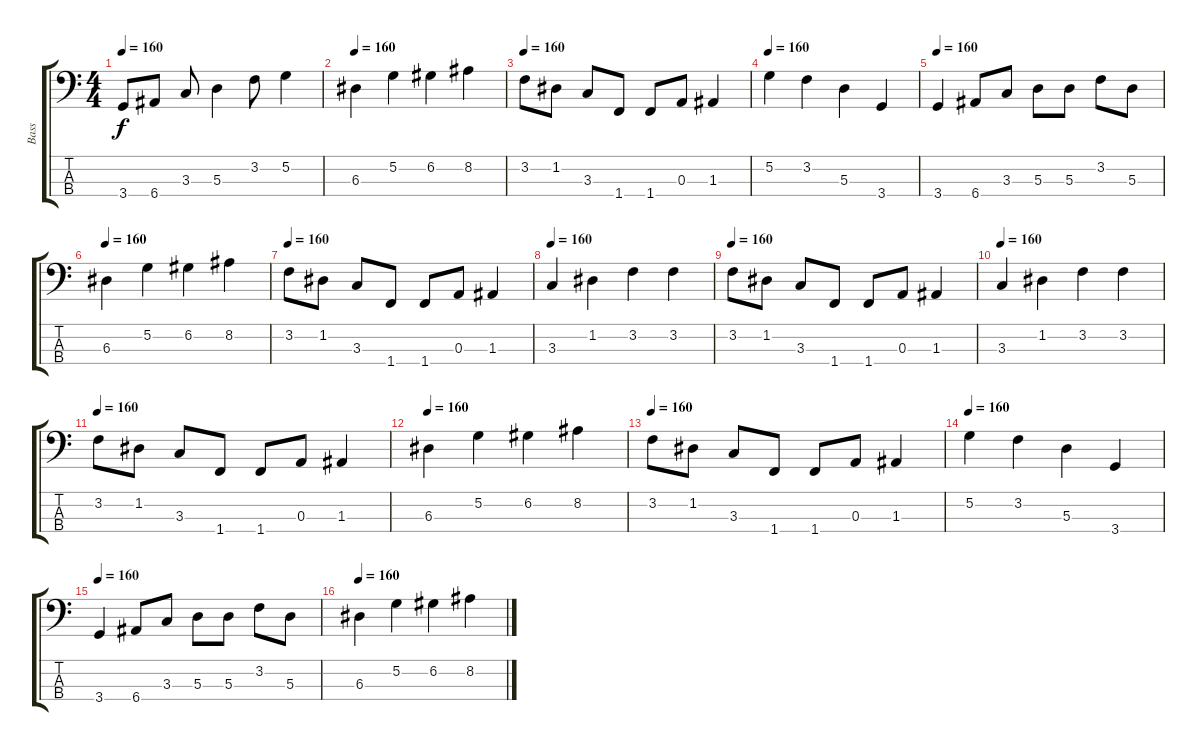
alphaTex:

\track ("Bass" "Bass") {instrument fretlessbass}
\staff {score tabs}
\tuning (G2 D2 A1 E1) {hide}
\ts (4 4)
\tempo 160
\clef f4
\ks c
3.4.8{dy f} 6.4.8 3.3.8 5.3.4 3.2.8 5.2.4 |
\tempo 160
6.3.4 5.2.4 6.2.4 8.2.4 |
\tempo 160
3.2.8 1.2.8 3.3.8 1.4.8 1.4.8 0.3.8 1.3.4 |
\tempo 160
5.2.4 3.2.4 5.3.4 3.4.4 |
\tempo 160
3.4.4 6.4.8 3.3.8 5.3.8 5.3.8 3.2.8 5.3.8 |
\tempo 160
6.3.4 5.2.4 6.2.4 8.2.4 |
\tempo 160
3.2.8 1.2.8 3.3.8 1.4.8 1.4.8 0.3.8 1.3.4 |
\tempo 160
3.3.4 1.2.4 3.2.4 3.2.4 |
\tempo 160
3.2.8 1.2.8 3.3.8 1.4.8 1.4.8 0.3.8 1.3.4 |
\tempo 160
3.3.4 1.2.4 3.2.4 3.2.4 |
\tempo 160
3.2.8 1.2.8 3.3.8 1.4.8 1.4.8 0.3.8 1.3.4 |
\tempo 160
6.3.4 5.2.4 6.2.4 8.2.4 |
\tempo 160
3.2.8 1.2.8 3.3.8 1.4.8 1.4.8 0.3.8 1.3.4 |
\tempo 160
5.2.4 3.2.4 5.3.4 3.4.4 |
\tempo 160
3.4.4 6.4.8 3.3.8 5.3.8 5.3.8 3.2.8 5.3.8 |
\tempo 160
6.3.4 5.2.4 6.2.4 8.2.4
